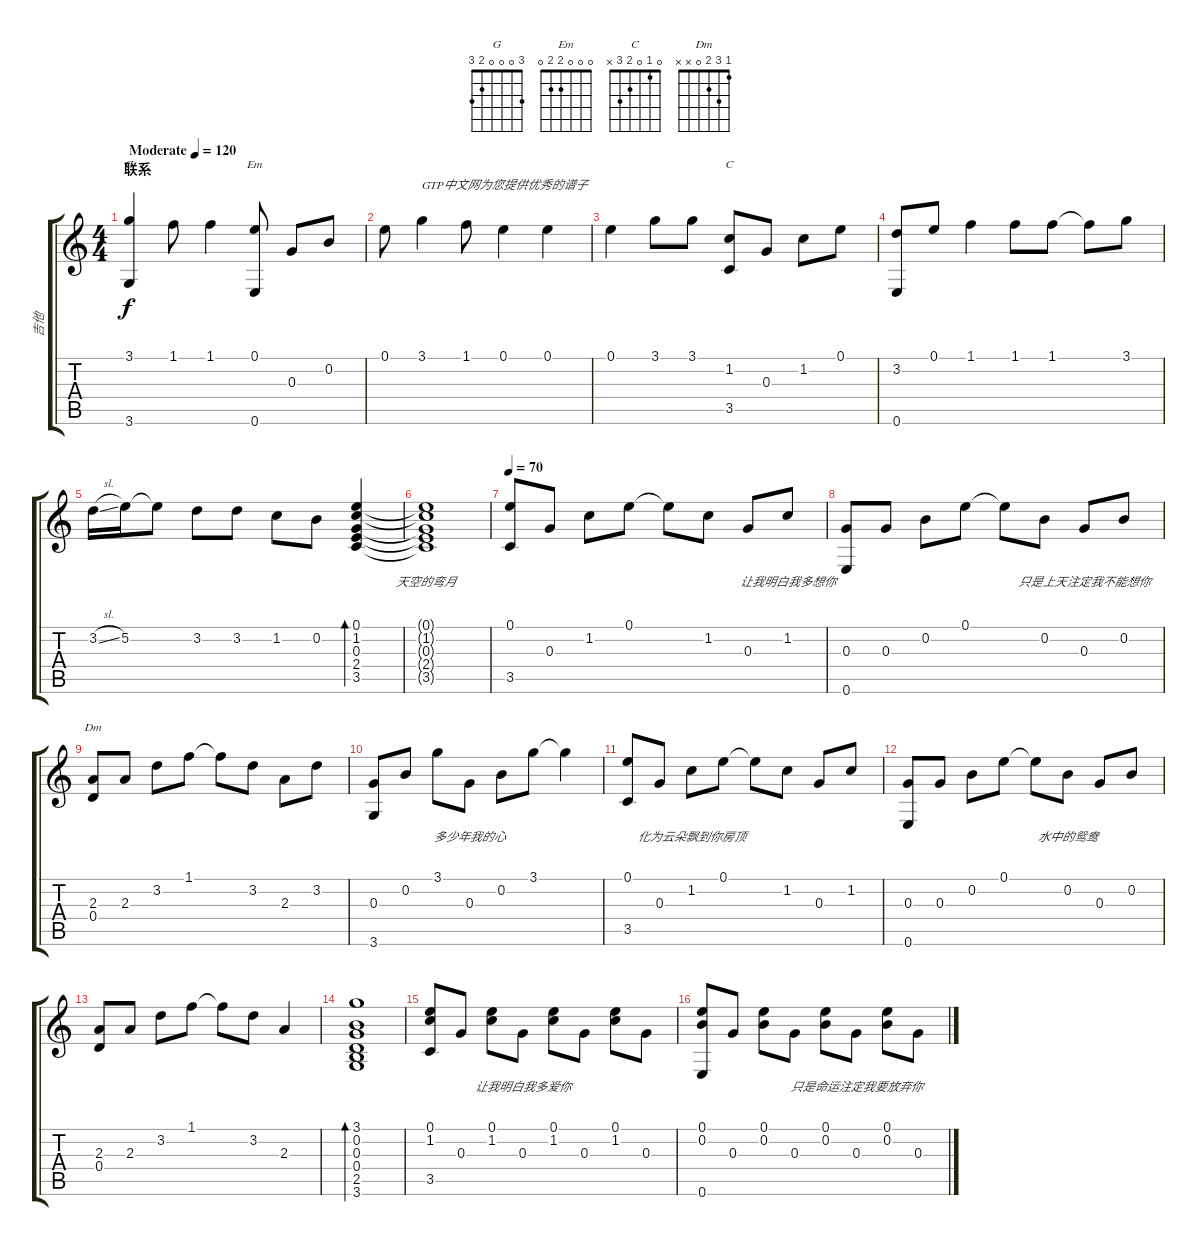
\track ("吉他" "吉他") {instrument acousticguitarsteel}
\staff {score tabs}
\tuning (E4 B3 G3 D3 A2 E2) {hide}
\chord ("G" 3 0 0 0 2 3)
\chord ("Em" 0 0 0 2 2 0)
\chord ("C" 0 1 0 2 3 x)
\chord ("Dm" 1 3 2 0 x x)
\ts (4 4)
\section ("" "联系")
\tempo (120 "Moderate")
\clef g2
\ks c
(3.1 3.6).4{ch "G" lyrics (0 "") lyrics (1 "") lyrics (2 "") lyrics (3 "") lyrics (4 "") dy f instrument acousticguitarsteel} 1.1.8{lyrics (0 "") lyrics (1 "") lyrics (2 "") lyrics (3 "") lyrics (4 "")} 1.1.4{lyrics (0 "") lyrics (1 "") lyrics (2 "") lyrics (3 "") lyrics (4 "")} (0.1 0.6).8{ch "Em" lyrics (0 "") lyrics (1 "") lyrics (2 "") lyrics (3 "") lyrics (4 "")} 0.3.8{lyrics (0 "") lyrics (1 "") lyrics (2 "") lyrics (3 "") lyrics (4 "")} 0.2.8{lyrics (0 "") lyrics (1 "") lyrics (2 "") lyrics (3 "") lyrics (4 "")} |
0.1.8{lyrics (0 "") lyrics (1 "") lyrics (2 "") lyrics (3 "") lyrics (4 "")} 3.1.4{txt "GTP中文网为您提供优秀的谱子" lyrics (0 "") lyrics (1 "") lyrics (2 "") lyrics (3 "") lyrics (4 "")} 1.1.8{lyrics (0 "") lyrics (1 "") lyrics (2 "") lyrics (3 "") lyrics (4 "")} 0.1.4{lyrics (0 "") lyrics (1 "") lyrics (2 "") lyrics (3 "") lyrics (4 "")} 0.1.4{lyrics (0 "") lyrics (1 "") lyrics (2 "") lyrics (3 "") lyrics (4 "")} |
0.1.4{lyrics (0 "") lyrics (1 "") lyrics (2 "") lyrics (3 "") lyrics (4 "")} 3.1.8{lyrics (0 "") lyrics (1 "") lyrics (2 "") lyrics (3 "") lyrics (4 "")} 3.1.8{lyrics (0 "") lyrics (1 "") lyrics (2 "") lyrics (3 "") lyrics (4 "")} (1.2 3.5).8{ch "C" lyrics (0 "") lyrics (1 "") lyrics (2 "") lyrics (3 "") lyrics (4 "")} 0.3.8{lyrics (0 "") lyrics (1 "") lyrics (2 "") lyrics (3 "") lyrics (4 "")} 1.2.8{lyrics (0 "") lyrics (1 "") lyrics (2 "") lyrics (3 "") lyrics (4 "")} 0.1.8{lyrics (0 "") lyrics (1 "") lyrics (2 "") lyrics (3 "") lyrics (4 "")} |
(3.2 0.6).8{lyrics (0 "") lyrics (1 "") lyrics (2 "") lyrics (3 "") lyrics (4 "")} 0.1.8{lyrics (0 "") lyrics (1 "") lyrics (2 "") lyrics (3 "") lyrics (4 "")} 1.1.4{lyrics (0 "") lyrics (1 "") lyrics (2 "") lyrics (3 "") lyrics (4 "")} 1.1.8{lyrics (0 "") lyrics (1 "") lyrics (2 "") lyrics (3 "") lyrics (4 "")} 1.1.8{lyrics (0 "") lyrics (1 "") lyrics (2 "") lyrics (3 "") lyrics (4 "")} 1.1{t}.8{lyrics (0 "") lyrics (1 "") lyrics (2 "") lyrics (3 "") lyrics (4 "")} 3.1.8{lyrics (0 "") lyrics (1 "") lyrics (2 "") lyrics (3 "") lyrics (4 "")} |
3.2{sl}.16{lyrics (0 "") lyrics (1 "") lyrics (2 "") lyrics (3 "") lyrics (4 "")} 5.2.16{lyrics (0 "") lyrics (1 "") lyrics (2 "") lyrics (3 "") lyrics (4 "")} 5.2{t}.8{lyrics (0 "") lyrics (1 "") lyrics (2 "") lyrics (3 "") lyrics (4 "")} 3.2.8{lyrics (0 "") lyrics (1 "") lyrics (2 "") lyrics (3 "") lyrics (4 "")} 3.2.8{lyrics (0 "") lyrics (1 "") lyrics (2 "") lyrics (3 "") lyrics (4 "")} 1.2.8{lyrics (0 "") lyrics (1 "") lyrics (2 "") lyrics (3 "") lyrics (4 "")} 0.2.8{lyrics (0 "") lyrics (1 "") lyrics (2 "") lyrics (3 "") lyrics (4 "")} (0.1 1.2 0.3 2.4 3.5).4{bd 480 lyrics (0 "") lyrics (1 "") lyrics (2 "") lyrics (3 "") lyrics (4 "")} |
(0.1{t} 1.2{t} 0.3{t} 2.4{t} 3.5{t}).1{lyrics (0 "天空的弯月") lyrics (1 "") lyrics (2 "") lyrics (3 "") lyrics (4 "")} |
\tempo 70
(0.1 3.5).8{lyrics (0 "") lyrics (1 "") lyrics (2 "") lyrics (3 "") lyrics (4 "")} 0.3.8{lyrics (0 "") lyrics (1 "") lyrics (2 "") lyrics (3 "") lyrics (4 "")} 1.2.8{lyrics (0 "") lyrics (1 "") lyrics (2 "") lyrics (3 "") lyrics (4 "")} 0.1.8{lyrics (0 "") lyrics (1 "") lyrics (2 "") lyrics (3 "") lyrics (4 "")} 0.1{t}.8{lyrics (0 "") lyrics (1 "") lyrics (2 "") lyrics (3 "") lyrics (4 "")} 1.2.8{lyrics (0 "") lyrics (1 "") lyrics (2 "") lyrics (3 "") lyrics (4 "")} 0.3.8{lyrics (0 "") lyrics (1 "") lyrics (2 "") lyrics (3 "") lyrics (4 "")} 1.2.8{lyrics (0 "让我明白我多想你") lyrics (1 "") lyrics (2 "") lyrics (3 "") lyrics (4 "")} |
(0.3 0.6).8{lyrics (0 "") lyrics (1 "") lyrics (2 "") lyrics (3 "") lyrics (4 "")} 0.3.8{lyrics (0 "") lyrics (1 "") lyrics (2 "") lyrics (3 "") lyrics (4 "")} 0.2.8{lyrics (0 "") lyrics (1 "") lyrics (2 "") lyrics (3 "") lyrics (4 "")} 0.1.8{lyrics (0 "") lyrics (1 "") lyrics (2 "") lyrics (3 "") lyrics (4 "")} 0.1{t}.8{lyrics (0 "") lyrics (1 "") lyrics (2 "") lyrics (3 "") lyrics (4 "")} 0.2.8{lyrics (0 "") lyrics (1 "") lyrics (2 "") lyrics (3 "") lyrics (4 "")} 0.3.8{lyrics (0 "只是上天注定我不能想你") lyrics (1 "") lyrics (2 "") lyrics (3 "") lyrics (4 "")} 0.2.8{lyrics (0 "") lyrics (1 "") lyrics (2 "") lyrics (3 "") lyrics (4 "")} |
(2.3 0.4).8{ch "Dm" lyrics (0 "") lyrics (1 "") lyrics (2 "") lyrics (3 "") lyrics (4 "")} 2.3.8{lyrics (0 "") lyrics (1 "") lyrics (2 "") lyrics (3 "") lyrics (4 "")} 3.2.8{lyrics (0 "") lyrics (1 "") lyrics (2 "") lyrics (3 "") lyrics (4 "")} 1.1.8{lyrics (0 "") lyrics (1 "") lyrics (2 "") lyrics (3 "") lyrics (4 "")} 1.1{t}.8{lyrics (0 "") lyrics (1 "") lyrics (2 "") lyrics (3 "") lyrics (4 "")} 3.2.8{lyrics (0 "") lyrics (1 "") lyrics (2 "") lyrics (3 "") lyrics (4 "")} 2.3.8{lyrics (0 "") lyrics (1 "") lyrics (2 "") lyrics (3 "") lyrics (4 "")} 3.2.8{lyrics (0 "") lyrics (1 "") lyrics (2 "") lyrics (3 "") lyrics (4 "")} |
(0.3 3.6).8{lyrics (0 "") lyrics (1 "") lyrics (2 "") lyrics (3 "") lyrics (4 "")} 0.2.8{lyrics (0 "") lyrics (1 "") lyrics (2 "") lyrics (3 "") lyrics (4 "")} 3.1.8{lyrics (0 "") lyrics (1 "") lyrics (2 "") lyrics (3 "") lyrics (4 "")} 0.3.8{lyrics (0 "多少年我的心") lyrics (1 "") lyrics (2 "") lyrics (3 "") lyrics (4 "")} 0.2.8{lyrics (0 "") lyrics (1 "") lyrics (2 "") lyrics (3 "") lyrics (4 "")} 3.1.8{lyrics (0 "") lyrics (1 "") lyrics (2 "") lyrics (3 "") lyrics (4 "")} 3.1{t}.4{lyrics (0 "") lyrics (1 "") lyrics (2 "") lyrics (3 "") lyrics (4 "")} |
(0.1 3.5).8{lyrics (0 "") lyrics (1 "") lyrics (2 "") lyrics (3 "") lyrics (4 "")} 0.3.8{lyrics (0 "") lyrics (1 "") lyrics (2 "") lyrics (3 "") lyrics (4 "")} 1.2.8{lyrics (0 "化为云朵飘到你房顶") lyrics (1 "") lyrics (2 "") lyrics (3 "") lyrics (4 "")} 0.1.8{lyrics (0 "") lyrics (1 "") lyrics (2 "") lyrics (3 "") lyrics (4 "")} 0.1{t}.8{lyrics (0 "") lyrics (1 "") lyrics (2 "") lyrics (3 "") lyrics (4 "")} 1.2.8{lyrics (0 "") lyrics (1 "") lyrics (2 "") lyrics (3 "") lyrics (4 "")} 0.3.8{lyrics (0 "") lyrics (1 "") lyrics (2 "") lyrics (3 "") lyrics (4 "")} 1.2.8{lyrics (0 "") lyrics (1 "") lyrics (2 "") lyrics (3 "") lyrics (4 "")} |
(0.3 0.6).8{lyrics (0 "") lyrics (1 "") lyrics (2 "") lyrics (3 "") lyrics (4 "")} 0.3.8{lyrics (0 "") lyrics (1 "") lyrics (2 "") lyrics (3 "") lyrics (4 "")} 0.2.8{lyrics (0 "") lyrics (1 "") lyrics (2 "") lyrics (3 "") lyrics (4 "")} 0.1.8{lyrics (0 "") lyrics (1 "") lyrics (2 "") lyrics (3 "") lyrics (4 "")} 0.1{t}.8{lyrics (0 "") lyrics (1 "") lyrics (2 "") lyrics (3 "") lyrics (4 "")} 0.2.8{lyrics (0 "水中的鸳鸯") lyrics (1 "") lyrics (2 "") lyrics (3 "") lyrics (4 "")} 0.3.8{lyrics (0 "") lyrics (1 "") lyrics (2 "") lyrics (3 "") lyrics (4 "")} 0.2.8{lyrics (0 "") lyrics (1 "") lyrics (2 "") lyrics (3 "") lyrics (4 "")} |
(2.3 0.4).8{lyrics (0 "") lyrics (1 "") lyrics (2 "") lyrics (3 "") lyrics (4 "")} 2.3.8{lyrics (0 "") lyrics (1 "") lyrics (2 "") lyrics (3 "") lyrics (4 "")} 3.2.8{lyrics (0 "") lyrics (1 "") lyrics (2 "") lyrics (3 "") lyrics (4 "")} 1.1.8{lyrics (0 "") lyrics (1 "") lyrics (2 "") lyrics (3 "") lyrics (4 "")} 1.1{t}.8{lyrics (0 "") lyrics (1 "") lyrics (2 "") lyrics (3 "") lyrics (4 "")} 3.2.8{lyrics (0 "") lyrics (1 "") lyrics (2 "") lyrics (3 "") lyrics (4 "")} 2.3.4{lyrics (0 "") lyrics (1 "") lyrics (2 "") lyrics (3 "") lyrics (4 "")} |
(3.1 0.2 0.3 0.4 2.5 3.6).1{bd 480 lyrics (0 "") lyrics (1 "") lyrics (2 "") lyrics (3 "") lyrics (4 "")} |
(0.1 1.2 3.5).8{lyrics (0 "") lyrics (1 "") lyrics (2 "") lyrics (3 "") lyrics (4 "")} 0.3.8{lyrics (0 "") lyrics (1 "") lyrics (2 "") lyrics (3 "") lyrics (4 "")} (0.1 1.2).8{lyrics (0 "") lyrics (1 "") lyrics (2 "") lyrics (3 "") lyrics (4 "")} 0.3.8{lyrics (0 "让我明白我多爱你") lyrics (1 "") lyrics (2 "") lyrics (3 "") lyrics (4 "")} (0.1 1.2).8{lyrics (0 "") lyrics (1 "") lyrics (2 "") lyrics (3 "") lyrics (4 "")} 0.3.8{lyrics (0 "") lyrics (1 "") lyrics (2 "") lyrics (3 "") lyrics (4 "")} (0.1 1.2).8{lyrics (0 "") lyrics (1 "") lyrics (2 "") lyrics (3 "") lyrics (4 "")} 0.3.8{lyrics (0 "") lyrics (1 "") lyrics (2 "") lyrics (3 "") lyrics (4 "")} |
(0.1 0.2 0.6).8{lyrics (0 "") lyrics (1 "") lyrics (2 "") lyrics (3 "") lyrics (4 "")} 0.3.8{lyrics (0 "") lyrics (1 "") lyrics (2 "") lyrics (3 "") lyrics (4 "")} (0.1 0.2).8{lyrics (0 "") lyrics (1 "") lyrics (2 "") lyrics (3 "") lyrics (4 "")} 0.3.8{lyrics (0 "") lyrics (1 "") lyrics (2 "") lyrics (3 "") lyrics (4 "")} (0.1 0.2).8{lyrics (0 "") lyrics (1 "") lyrics (2 "") lyrics (3 "") lyrics (4 "")} 0.3.8{lyrics (0 "只是命运注定我要放弃你") lyrics (1 "") lyrics (2 "") lyrics (3 "") lyrics (4 "")} (0.1 0.2).8{lyrics (0 "") lyrics (1 "") lyrics (2 "") lyrics (3 "") lyrics (4 "")} 0.3.8{lyrics (0 "") lyrics (1 "") lyrics (2 "") lyrics (3 "") lyrics (4 "")}
